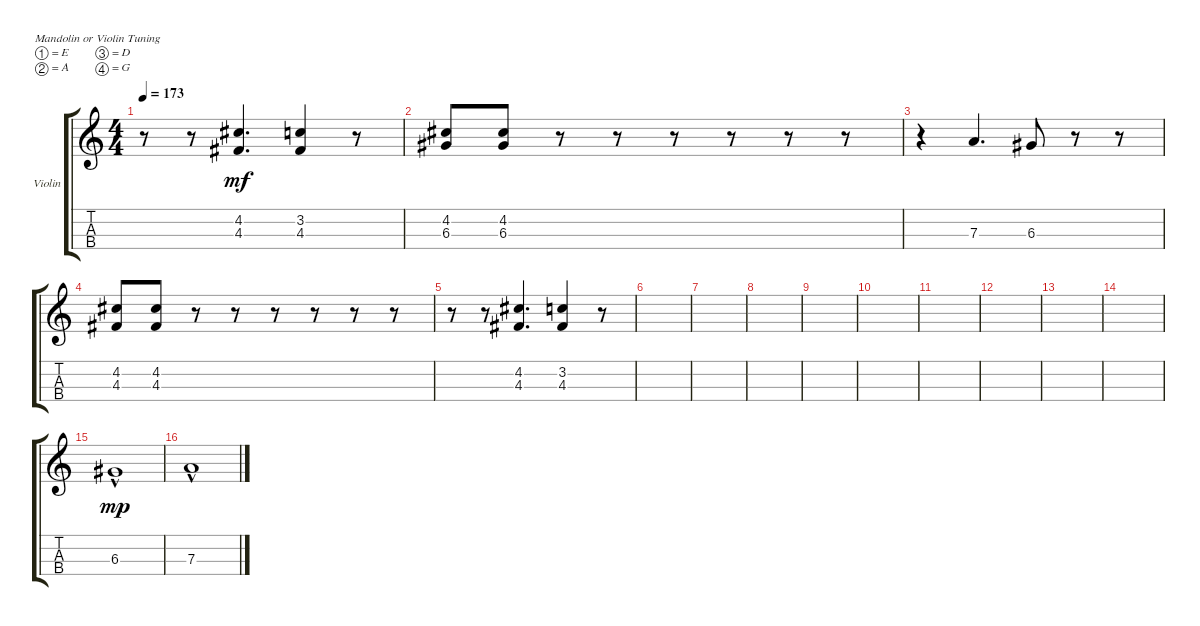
\defaultSystemsLayout 4
\bracketExtendMode groupsimilarinstruments
\firstSystemTrackNameOrientation horizontal
\otherSystemsTrackNameOrientation horizontal
\track ("Violin" "Violin") {instrument violin}
\staff {score tabs}
\tuning (E5 A4 D4 G3)
\ts (4 4)
\tempo 173
\clef g2
\ks c
r.8{dy mf} r.8 (4.2 4.3).4{d} (3.2 4.3).4 r.8 |
(4.2 6.3).8 (6.3 4.2).8 r.8 r.8 r.8 r.8 r.8 r.8 |
r.4 7.3.4{d} 6.3.8 r.8 r.8 |
(4.3 4.2).8 (4.2 4.3).8 r.8 r.8 r.8 r.8 r.8 r.8 |
r.8 r.8 (4.2 4.3).4{d} (3.2 4.3).4 r.8 |
|
|
|
|
|
|
|
|
|
6.3{hac}.1{dy mp} |
7.3{hac}.1
